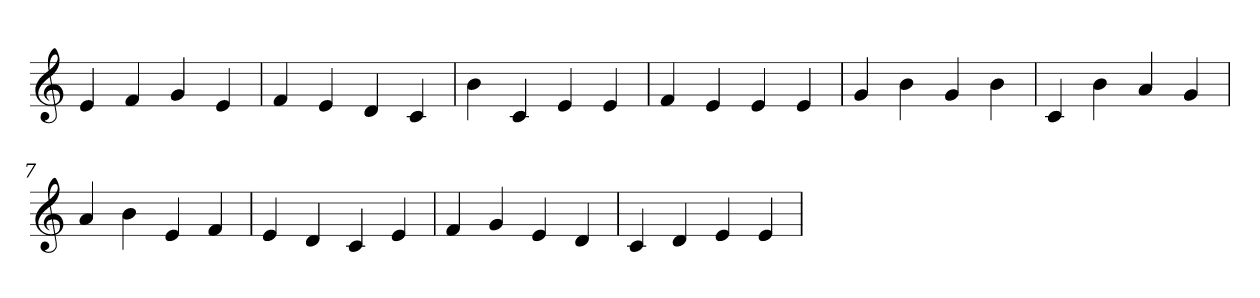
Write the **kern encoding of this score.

**kern
*part1
*staff1
*clefG2
=1
4e
4f
4g
4e
=2
4f
4e
4d
4c
=3
4b
4c
4e
4e
=4
4f
4e
4e
4e
=5
4g
4b
4g
4b
=6
4c
4b
4a
4g
=7
4a
4b
4e
4f
=8
4e
4d
4c
4e
=9
4f
4g
4e
4d
=10
4c
4d
4e
4e
=
*-
